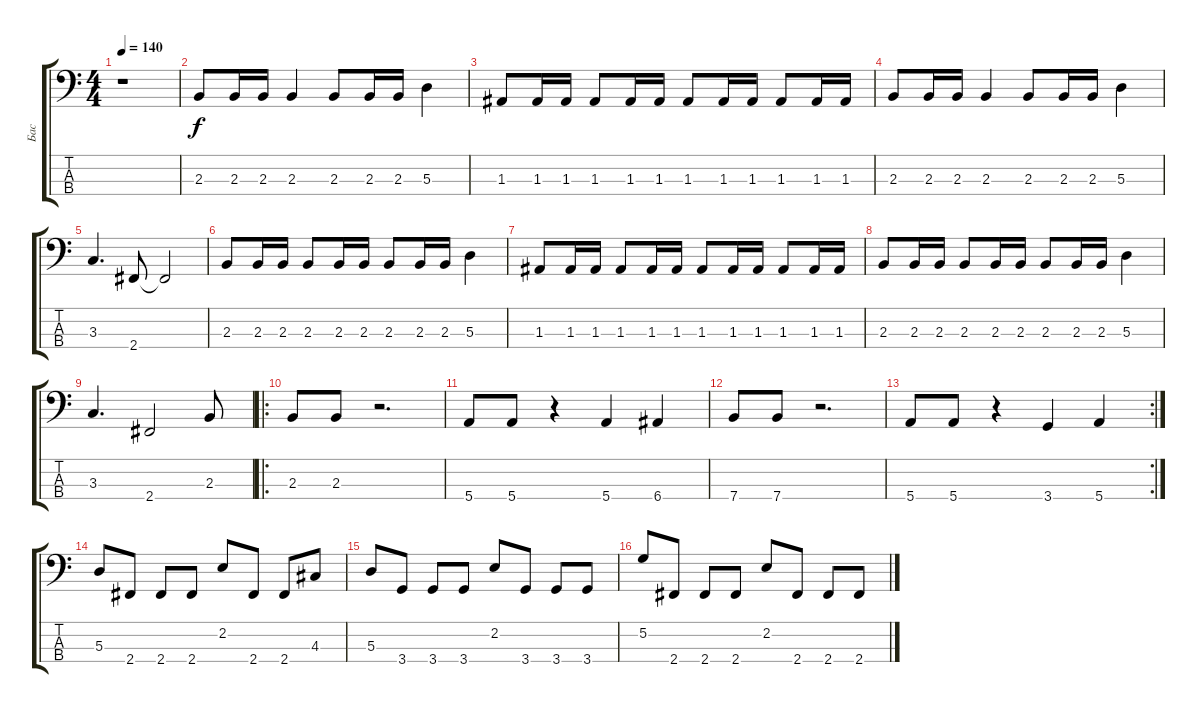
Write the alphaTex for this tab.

\track ("Бас" "Бас") {instrument electricbassfinger}
\staff {score tabs}
\tuning (G2 D2 A1 E1) {hide}
\ts (4 4)
\tempo 140
\clef f4
\ks c
r.1{dy f instrument electricbassfinger} |
2.3.8 2.3.16 2.3.16 2.3.4 2.3.8 2.3.16 2.3.16 5.3.4 |
1.3.8 1.3.16 1.3.16 1.3.8 1.3.16 1.3.16 1.3.8 1.3.16 1.3.16 1.3.8 1.3.16 1.3.16 |
2.3.8 2.3.16 2.3.16 2.3.4 2.3.8 2.3.16 2.3.16 5.3.4 |
3.3.4{d} 2.4.8 2.4{t}.2 |
2.3.8 2.3.16 2.3.16 2.3.8 2.3.16 2.3.16 2.3.8 2.3.16 2.3.16 5.3.4 |
1.3.8 1.3.16 1.3.16 1.3.8 1.3.16 1.3.16 1.3.8 1.3.16 1.3.16 1.3.8 1.3.16 1.3.16 |
2.3.8 2.3.16 2.3.16 2.3.8 2.3.16 2.3.16 2.3.8 2.3.16 2.3.16 5.3.4 |
3.3.4{d} 2.4.2 2.3.8 |
\ro
2.3.8 2.3.8 r.2{d} |
5.4.8 5.4.8 r.4 5.4.4 6.4.4 |
7.4.8 7.4.8 r.2{d} |
\rc 2
5.4.8 5.4.8 r.4 3.4.4 5.4.4 |
5.3.8 2.4.8 2.4.8 2.4.8 2.2.8 2.4.8 2.4.8 4.3.8 |
5.3.8 3.4.8 3.4.8 3.4.8 2.2.8 3.4.8 3.4.8 3.4.8 |
5.2.8 2.4.8 2.4.8 2.4.8 2.2.8 2.4.8 2.4.8 2.4.8
